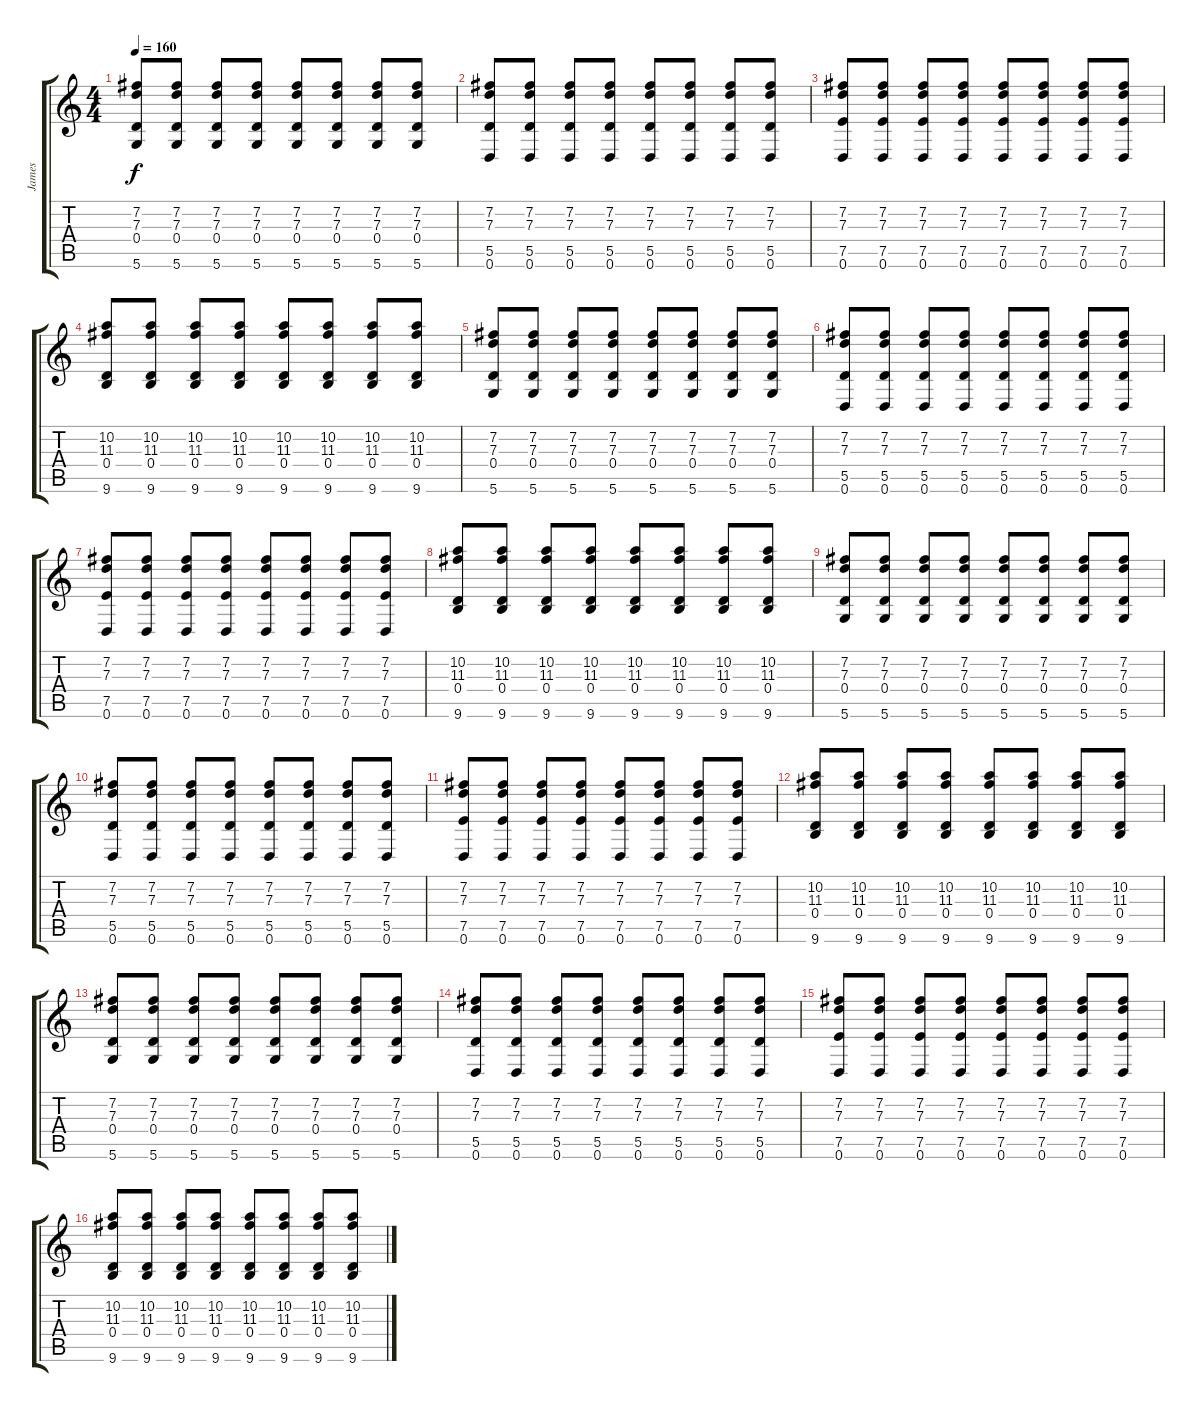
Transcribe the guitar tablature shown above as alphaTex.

\track ("James" "James") {instrument electricguitarjazz}
\staff {score tabs}
\tuning (E4 B3 G3 D3 A2 D2) {hide}
\ts (4 4)
\tempo 160
\clef g2
\ks c
(7.2 7.3 0.4 5.6).8{dy f} (7.2 7.3 0.4 5.6).8 (7.2 7.3 0.4 5.6).8 (7.2 7.3 0.4 5.6).8 (7.2 7.3 0.4 5.6).8 (7.2 7.3 0.4 5.6).8 (7.2 7.3 0.4 5.6).8 (7.2 7.3 0.4 5.6).8 |
(7.2 7.3 5.5 0.6).8 (7.2 7.3 5.5 0.6).8 (7.2 7.3 5.5 0.6).8 (7.2 7.3 5.5 0.6).8 (7.2 7.3 5.5 0.6).8 (7.2 7.3 5.5 0.6).8 (7.2 7.3 5.5 0.6).8 (7.2 7.3 5.5 0.6).8 |
(7.2 7.3 7.5 0.6).8 (7.2 7.3 7.5 0.6).8 (7.2 7.3 7.5 0.6).8 (7.2 7.3 7.5 0.6).8 (7.2 7.3 7.5 0.6).8 (7.2 7.3 7.5 0.6).8 (7.2 7.3 7.5 0.6).8 (7.2 7.3 7.5 0.6).8 |
(10.2 11.3 0.4 9.6).8 (10.2 11.3 0.4 9.6).8 (10.2 11.3 0.4 9.6).8 (10.2 11.3 0.4 9.6).8 (10.2 11.3 0.4 9.6).8 (10.2 11.3 0.4 9.6).8 (10.2 11.3 0.4 9.6).8 (10.2 11.3 0.4 9.6).8 |
(7.2 7.3 0.4 5.6).8 (7.2 7.3 0.4 5.6).8 (7.2 7.3 0.4 5.6).8 (7.2 7.3 0.4 5.6).8 (7.2 7.3 0.4 5.6).8 (7.2 7.3 0.4 5.6).8 (7.2 7.3 0.4 5.6).8 (7.2 7.3 0.4 5.6).8 |
(7.2 7.3 5.5 0.6).8 (7.2 7.3 5.5 0.6).8 (7.2 7.3 5.5 0.6).8 (7.2 7.3 5.5 0.6).8 (7.2 7.3 5.5 0.6).8 (7.2 7.3 5.5 0.6).8 (7.2 7.3 5.5 0.6).8 (7.2 7.3 5.5 0.6).8 |
(7.2 7.3 7.5 0.6).8 (7.2 7.3 7.5 0.6).8 (7.2 7.3 7.5 0.6).8 (7.2 7.3 7.5 0.6).8 (7.2 7.3 7.5 0.6).8 (7.2 7.3 7.5 0.6).8 (7.2 7.3 7.5 0.6).8 (7.2 7.3 7.5 0.6).8 |
(10.2 11.3 0.4 9.6).8 (10.2 11.3 0.4 9.6).8 (10.2 11.3 0.4 9.6).8 (10.2 11.3 0.4 9.6).8 (10.2 11.3 0.4 9.6).8 (10.2 11.3 0.4 9.6).8 (10.2 11.3 0.4 9.6).8 (10.2 11.3 0.4 9.6).8 |
(7.2 7.3 0.4 5.6).8 (7.2 7.3 0.4 5.6).8 (7.2 7.3 0.4 5.6).8 (7.2 7.3 0.4 5.6).8 (7.2 7.3 0.4 5.6).8 (7.2 7.3 0.4 5.6).8 (7.2 7.3 0.4 5.6).8 (7.2 7.3 0.4 5.6).8 |
(7.2 7.3 5.5 0.6).8 (7.2 7.3 5.5 0.6).8 (7.2 7.3 5.5 0.6).8 (7.2 7.3 5.5 0.6).8 (7.2 7.3 5.5 0.6).8 (7.2 7.3 5.5 0.6).8 (7.2 7.3 5.5 0.6).8 (7.2 7.3 5.5 0.6).8 |
(7.2 7.3 7.5 0.6).8 (7.2 7.3 7.5 0.6).8 (7.2 7.3 7.5 0.6).8 (7.2 7.3 7.5 0.6).8 (7.2 7.3 7.5 0.6).8 (7.2 7.3 7.5 0.6).8 (7.2 7.3 7.5 0.6).8 (7.2 7.3 7.5 0.6).8 |
(10.2 11.3 0.4 9.6).8 (10.2 11.3 0.4 9.6).8 (10.2 11.3 0.4 9.6).8 (10.2 11.3 0.4 9.6).8 (10.2 11.3 0.4 9.6).8 (10.2 11.3 0.4 9.6).8 (10.2 11.3 0.4 9.6).8 (10.2 11.3 0.4 9.6).8 |
(7.2 7.3 0.4 5.6).8 (7.2 7.3 0.4 5.6).8 (7.2 7.3 0.4 5.6).8 (7.2 7.3 0.4 5.6).8 (7.2 7.3 0.4 5.6).8 (7.2 7.3 0.4 5.6).8 (7.2 7.3 0.4 5.6).8 (7.2 7.3 0.4 5.6).8 |
(7.2 7.3 5.5 0.6).8{instrument distortionguitar} (7.2 7.3 5.5 0.6).8 (7.2 7.3 5.5 0.6).8 (7.2 7.3 5.5 0.6).8 (7.2 7.3 5.5 0.6).8 (7.2 7.3 5.5 0.6).8 (7.2 7.3 5.5 0.6).8 (7.2 7.3 5.5 0.6).8 |
(7.2 7.3 7.5 0.6).8 (7.2 7.3 7.5 0.6).8 (7.2 7.3 7.5 0.6).8 (7.2 7.3 7.5 0.6).8 (7.2 7.3 7.5 0.6).8 (7.2 7.3 7.5 0.6).8 (7.2 7.3 7.5 0.6).8 (7.2 7.3 7.5 0.6).8 |
(10.2 11.3 0.4 9.6).8 (10.2 11.3 0.4 9.6).8 (10.2 11.3 0.4 9.6).8 (10.2 11.3 0.4 9.6).8 (10.2 11.3 0.4 9.6).8 (10.2 11.3 0.4 9.6).8 (10.2 11.3 0.4 9.6).8 (10.2 11.3 0.4 9.6).8
